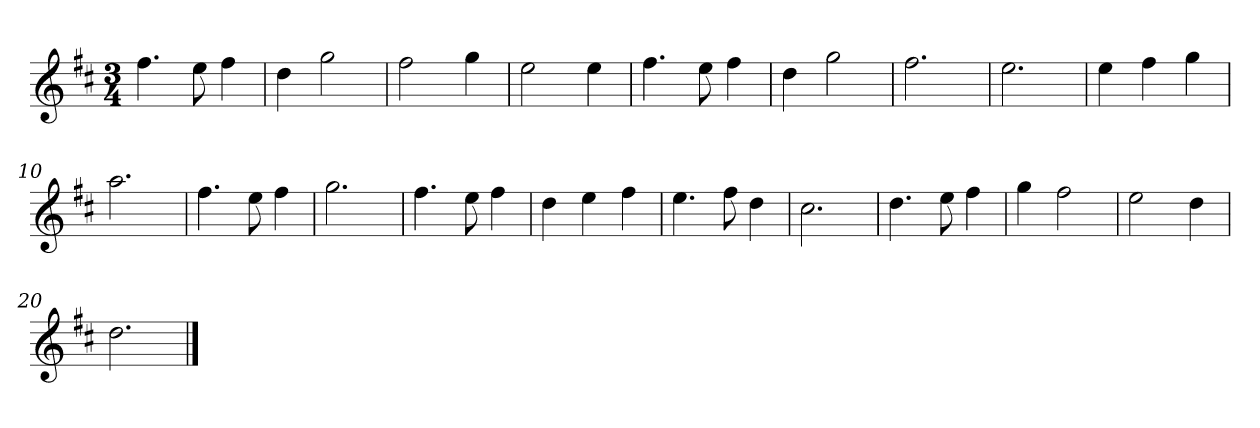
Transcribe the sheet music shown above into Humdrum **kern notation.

**kern
*part1
*staff1
*k[f#c#]
*M3/4
*MM120
=1
4.ff#
8ee
4ff#
=2
4dd
2gg
=3
2ff#
4gg
=4
2ee
4ee
=5
4.ff#
8ee
4ff#
=6
4dd
2gg
=7
2.ff#
=8
2.ee
=9
4ee
4ff#
4gg
=10
2.aa
=11
4.ff#
8ee
4ff#
=12
2.gg
=13
4.ff#
8ee
4ff#
=14
4dd
4ee
4ff#
=15
4.ee
8ff#
4dd
=16
2.cc#
=17
4.dd
8ee
4ff#
=18
4gg
2ff#
=19
2ee
4dd
=20
2.dd
==
*-
